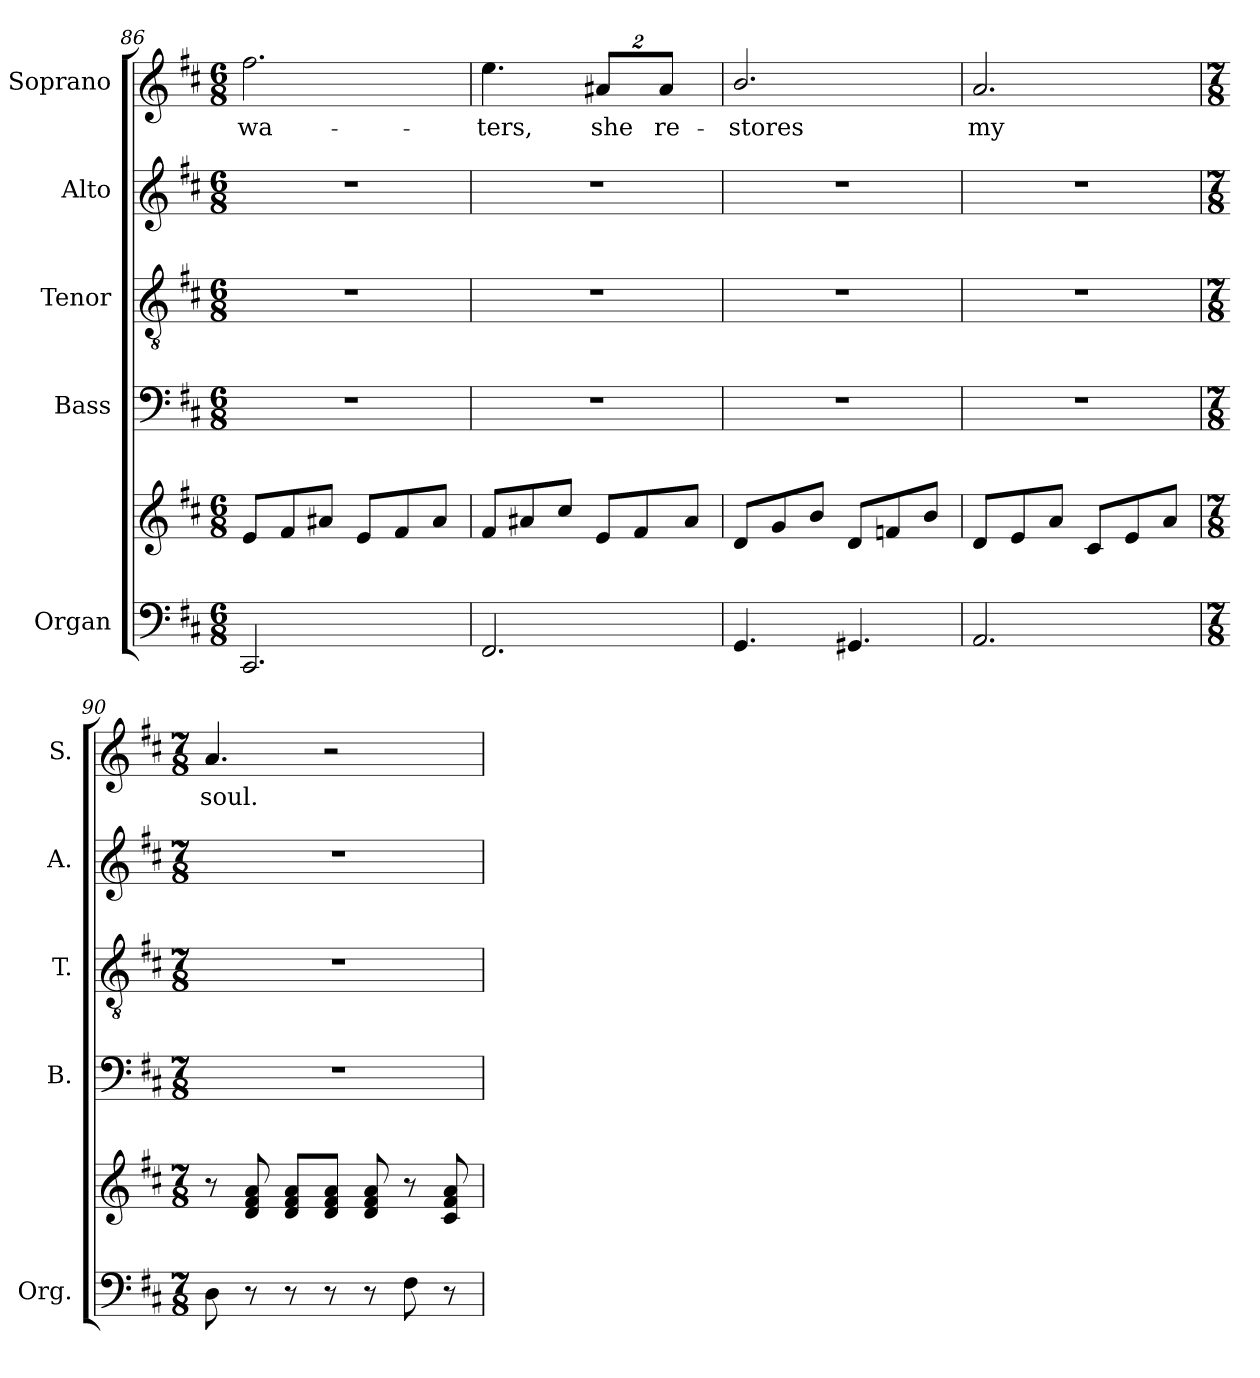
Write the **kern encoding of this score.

**kern	**kern	**kern	**kern	**kern	**kern	**text
*part5	*part5	*part4	*part3	*part2	*part1	*part1
*staff6	*staff5	*staff4	*staff3	*staff2	*staff1	*staff1
*I"Organ	*	*I"Bass	*I"Tenor	*I"Alto	*I"Soprano	*
*I'Org.	*	*I'B.	*I'T.	*I'A.	*I'S.	*
*clefF4	*clefG2	*clefF4	*clefGv2	*clefG2	*clefG2	*
*	*	*	*ITrd7c12	*	*	*
*k[f#c#]	*k[f#c#]	*k[f#c#]	*k[f#c#]	*k[f#c#]	*k[f#c#]	*
*D:	*D:	*D:	*D:	*D:	*D:	*
*M6/8	*M6/8	*M6/8	*M6/8	*M6/8	*M6/8	*
=86	=86	=86	=86	=86	=86	=86
!	!	!LO:N:vis=1	!LO:N:vis=1	!LO:N:vis=1	!	!
!	!	!	!	!	!	!LO:LY:b:color=#000000
2.CC#i/	8ei/L	2.r	2.r	2.r	2.ff#i\	wa-
.	8f#i/	.	.	.	.	.
.	8a#Xi/J	.	.	.	.	.
.	8ei/L	.	.	.	.	.
.	8f#i/	.	.	.	.	.
.	8a#i/J	.	.	.	.	.
!!LO:LB:g=z
=87	=87	=87	=87	=87	=87	=87
!	!	!LO:N:vis=1	!LO:N:vis=1	!LO:N:vis=1	!	!
!	!	!	!	!	!	!LO:LY:b:color=#000000
2.FF#i/	8f#i/L	2.r	2.r	2.r	4.eei\	-ters,
.	8a#Xi/	.	.	.	.	.
.	8cc#i/J	.	.	.	.	.
*	*	*	*	*	*Xbrackettup	*
!	!	!	!	!	!	!LO:LY:b:color=#000000
.	8ei/L	.	.	.	16%3a#Xi/L	she
.	8f#i/	.	.	.	.	.
!	!	!	!	!	!	!LO:LY:b:color=#000000
.	.	.	.	.	16%3a#i/J	re-
.	8a#i/J	.	.	.	.	.
=88	=88	=88	=88	=88	=88	=88
!	!	!LO:N:vis=1	!LO:N:vis=1	!LO:N:vis=1	!	!
!	!	!	!	!	!	!LO:LY:b:color=#000000
4.GGi/	8di/L	2.r	2.r	2.r	2.bi/	-stores
.	8gi/	.	.	.	.	.
.	8bi/J	.	.	.	.	.
4.GG#Xi/	8di/L	.	.	.	.	.
.	8fni/	.	.	.	.	.
.	8bi/J	.	.	.	.	.
=89	=89	=89	=89	=89	=89	=89
!	!	!LO:N:vis=1	!LO:N:vis=1	!LO:N:vis=1	!	!
!	!	!	!	!	!	!LO:LY:b:color=#000000
2.AAi/	8di/L	2.r	2.r	2.r	2.ai/	my
.	8ei/	.	.	.	.	.
.	8ai/J	.	.	.	.	.
.	8c#i/L	.	.	.	.	.
.	8ei/	.	.	.	.	.
.	8ai/J	.	.	.	.	.
=90	=90	=90	=90	=90	=90	=90
*M7/8	*M7/8	*M7/8	*M7/8	*M7/8	*M7/8	*
!	!	!LO:N:vis=1	!LO:N:vis=1	!LO:N:vis=1	!	!
!	!	!	!	!	!	!LO:LY:b:color=#000000
8Di\	8r	2..r	2..r	2..r	4.ai/	soul.
8r	8di/ 8f#i 8ai	.	.	.	.	.
8r	8di/ 8f#i/ 8ai/L	.	.	.	.	.
8r	8di/ 8f#i/ 8ai/J	.	.	.	2r	.
8r	8di/ 8f#i 8ai	.	.	.	.	.
8F#i\	8r	.	.	.	.	.
8r	8c#i/ 8f#i 8ai	.	.	.	.	.
=	=	=	=	=	=	=
*-	*-	*-	*-	*-	*-	*-
